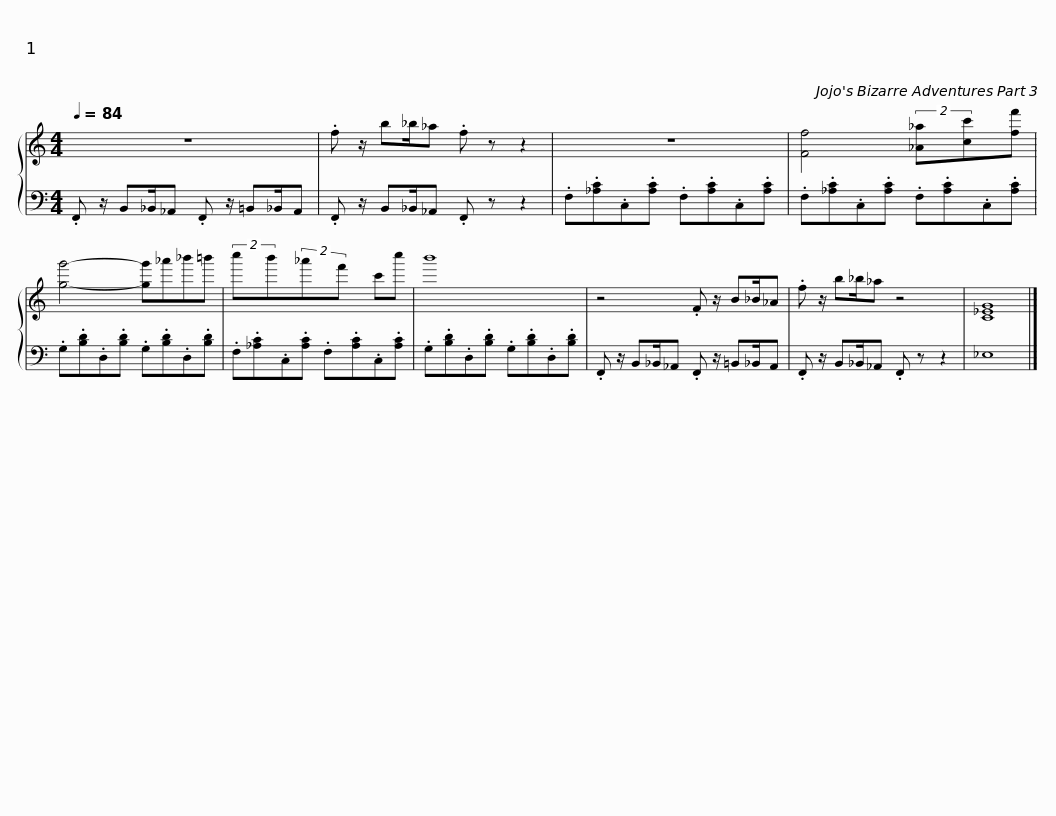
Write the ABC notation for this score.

X:1
%%score { 1 | 2 }
L:1/8
Q:1/4=84
M:4/4
I:linebreak $
K:C
V:1 treble
V:2 bass
V:1
 z8 | .f z/ b_b/_a .f z z2 | z8 | [Ff]4 (2:3:2[_A_a][cc'][ff'] |$ [gg']4- [gg']_a'_b'=b' | %5
 (2:3:2c''b'(2:3:2_a'f' c'c'' | b'8 | z4 .F z/ B_B/_A |$ .f z/ b_b/_a z4 | [C_EG]8 |] %10
V:2
 .F,, z/ B,,_B,,/_A,, .F,, z/ =B,,_B,,/A,, | .F,, z/ B,,_B,,/_A,, .F,, z z2 | .F,.[_A,C].C,.[A,C] .F,.[A,C].C,.[A,C] | .F,.[_A,C].C,.[A,C] .F,.[A,C].C,.[A,C] |$ .G,.[B,D].D,.[B,D] .G,.[B,D].D,.[B,D] | %5
 .F,.[_A,C].C,.[A,C] .F,.[A,C].C,.[A,C] | .G,.[B,D].D,.[B,D] .G,.[B,D].D,.[B,D] | .F,, z/ B,,_B,,/_A,, .F,, z/ =B,,_B,,/A,, |$ .F,, z/ B,,_B,,/_A,, .F,, z z2 | _E,8 |] %10
